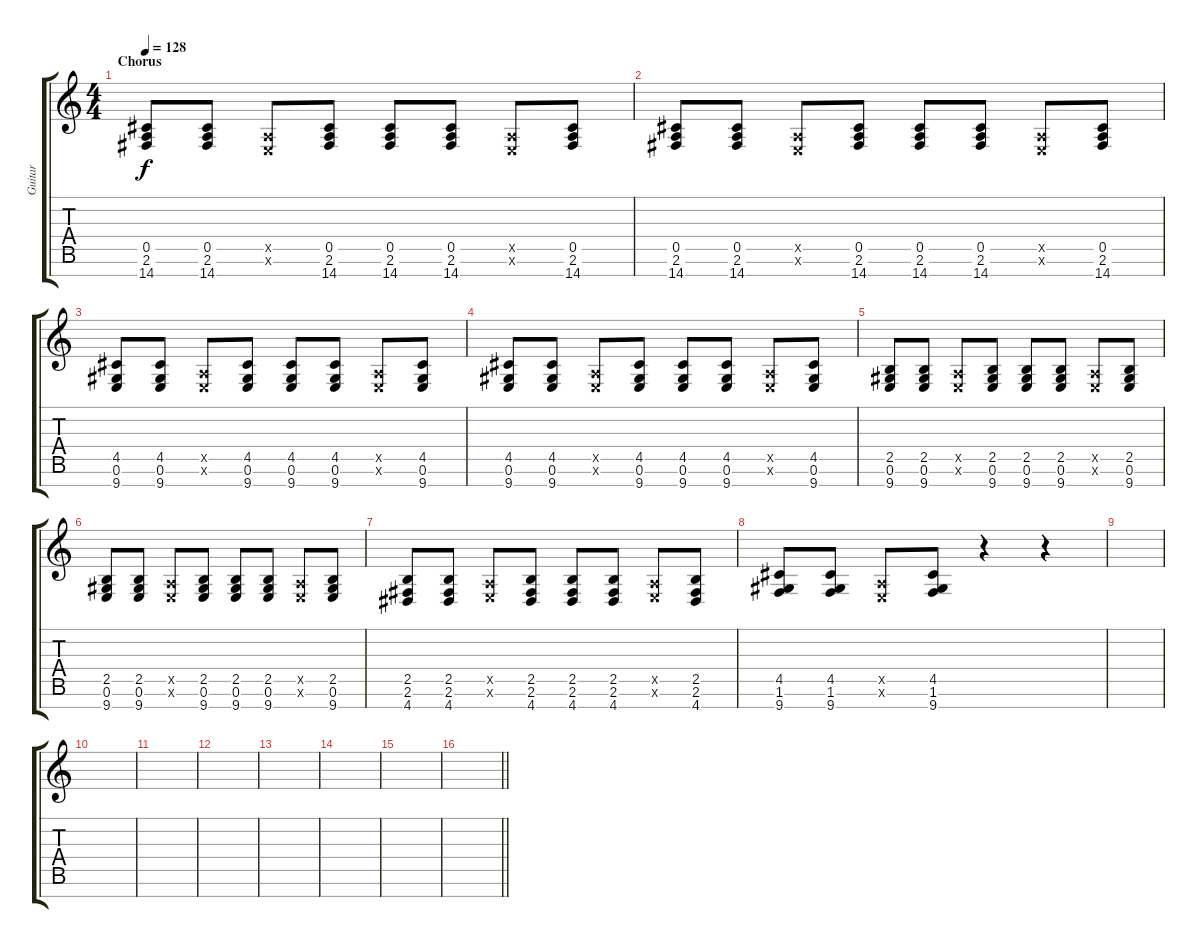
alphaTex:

\track ("Guitar" "Guitar") {instrument acousticguitarsteel}
\staff {score tabs}
\tuning (E4 B3 G3 D3 A2 E2 B1) {hide}
\ts (4 4)
\section ("" "Chorus")
\tempo 128
\clef g2
\ks c
(0.5 2.6 14.7).8{dy f volume 11} (0.5 2.6 14.7).8 (0.5{x} 0.6{x}).8 (0.5 2.6 14.7).8 (0.5 2.6 14.7).8 (0.5 2.6 14.7).8 (0.5{x} 0.6{x}).8 (0.5 2.6 14.7).8 |
(0.5 2.6 14.7).8 (0.5 2.6 14.7).8 (0.5{x} 0.6{x}).8 (0.5 2.6 14.7).8 (0.5 2.6 14.7).8 (0.5 2.6 14.7).8 (0.5{x} 0.6{x}).8 (0.5 2.6 14.7).8 |
(4.5 0.6 9.7).8 (4.5 0.6 9.7).8 (0.5{x} 0.6{x}).8 (4.5 0.6 9.7).8 (4.5 0.6 9.7).8 (4.5 0.6 9.7).8 (0.5{x} 0.6{x}).8 (4.5 0.6 9.7).8 |
(4.5 0.6 9.7).8 (4.5 0.6 9.7).8 (0.5{x} 0.6{x}).8 (4.5 0.6 9.7).8 (4.5 0.6 9.7).8 (4.5 0.6 9.7).8 (0.5{x} 0.6{x}).8 (4.5 0.6 9.7).8 |
(2.5 0.6 9.7).8 (2.5 0.6 9.7).8 (0.5{x} 0.6{x}).8 (2.5 0.6 9.7).8 (2.5 0.6 9.7).8 (2.5 0.6 9.7).8 (0.5{x} 0.6{x}).8 (2.5 0.6 9.7).8 |
(2.5 0.6 9.7).8 (2.5 0.6 9.7).8 (0.5{x} 0.6{x}).8 (2.5 0.6 9.7).8 (2.5 0.6 9.7).8 (2.5 0.6 9.7).8 (0.5{x} 0.6{x}).8 (2.5 0.6 9.7).8 |
(2.5 2.6 4.7).8 (2.5 2.6 4.7).8 (0.5{x} 0.6{x}).8 (2.5 2.6 4.7).8 (2.5 2.6 4.7).8 (2.5 2.6 4.7).8 (0.5{x} 0.6{x}).8 (2.5 2.6 4.7).8 |
(4.5 1.6 9.7).8 (4.5 1.6 9.7).8 (0.5{x} 0.6{x}).8 (4.5 1.6 9.7).8 r.4 r.4 |
|
|
|
|
|
|
|
\barLineRight lightlight
